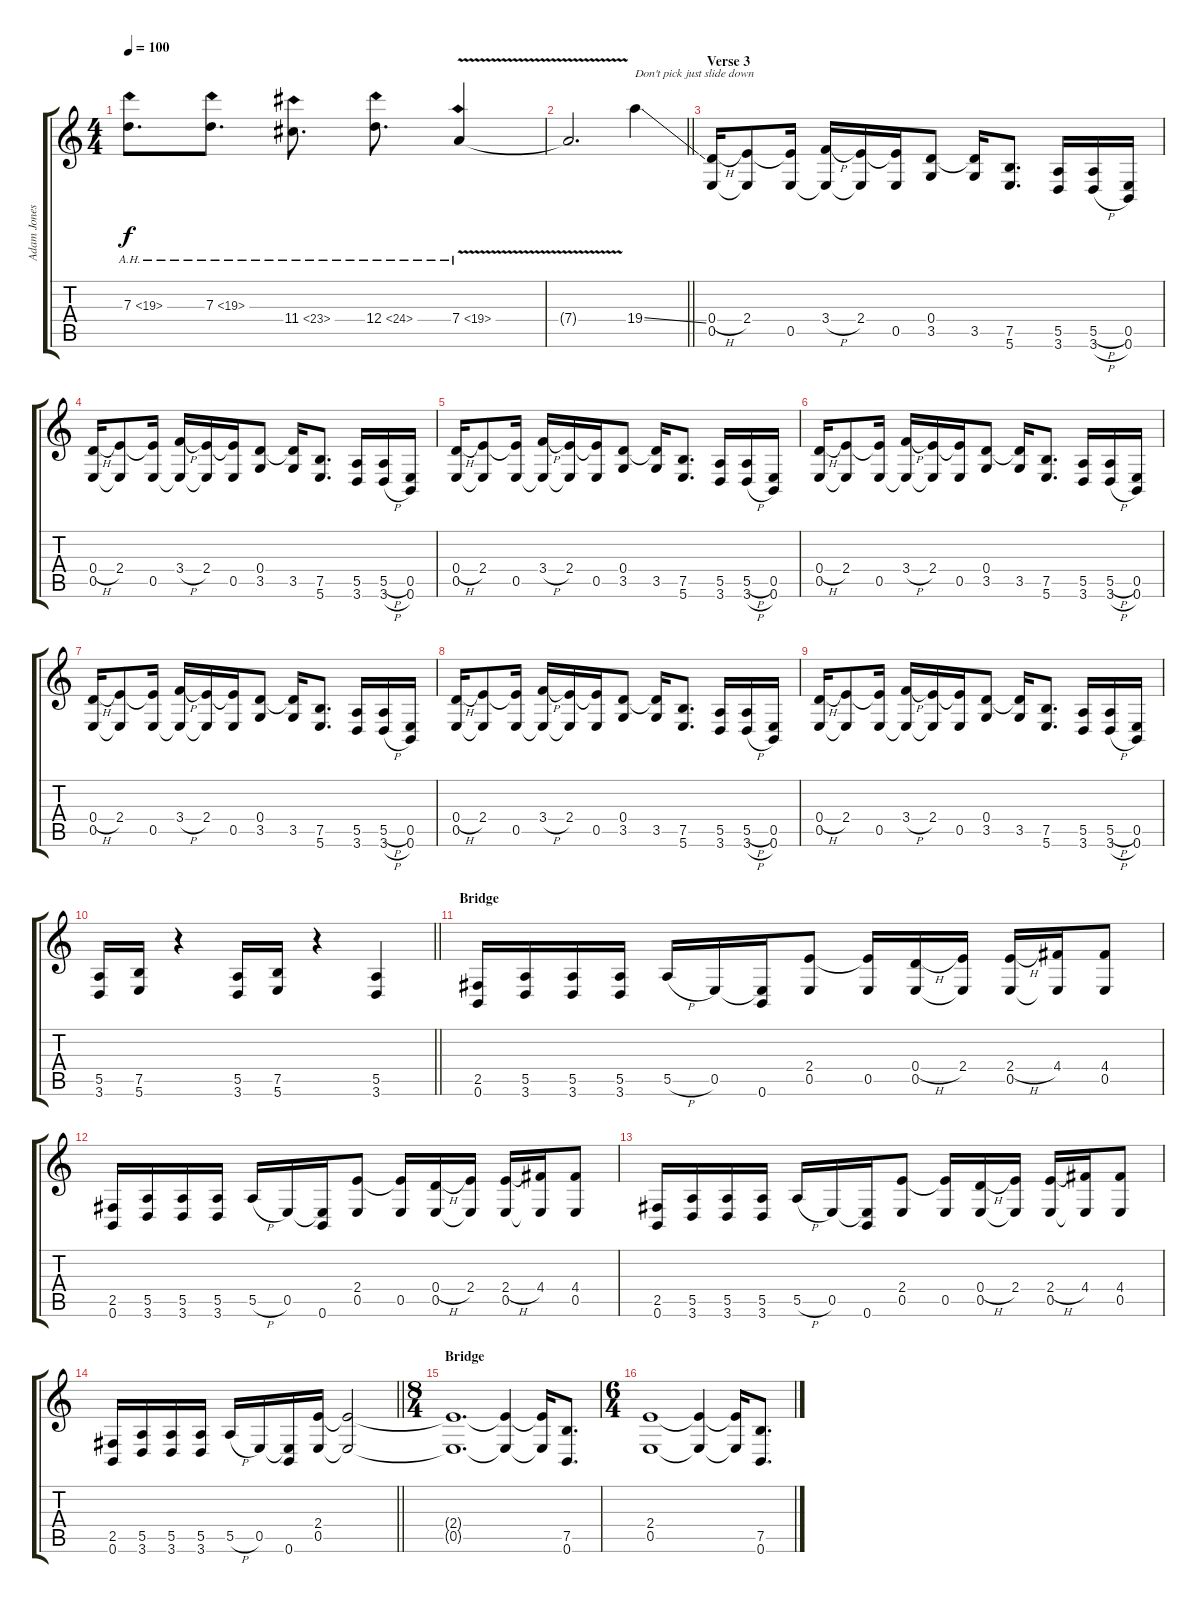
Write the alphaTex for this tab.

\track ("Adam Jones - Guitar" "Adam Jones") {instrument distortionguitar}
\staff {score tabs}
\tuning (E4 B3 G3 D3 E2 B1) {hide}
\ts (4 4)
\tempo 100
\clef g2
\ks c
7.3{ah 12}.8{d dy f} 7.3{ah 12}.8{d} 11.4{ah 12}.8{d} 12.4{ah 12}.8{d} 7.4{ah 12 v}.4 |
\barLineRight lightlight
7.4{t}.2{d} 19.4{ss}.4{txt "Don't pick just slide down"} |
\section ("" "Verse 3")
(0.4{h} 0.5).16 (2.4 0.5{t}).8 (2.4{t} 0.5).16 (3.4{h} 0.5{t}).16 (2.4 0.5{t}).16 (2.4{t} 0.5).16 (0.4 3.5).8 (0.4{t} 3.5).16 (7.5 5.6).8{d} (5.5 3.6).16 (5.5{h} 3.6{h}).16 (0.5 0.6).16 |
(0.4{h} 0.5).16 (2.4 0.5{t}).8 (2.4{t} 0.5).16 (3.4{h} 0.5{t}).16 (2.4 0.5{t}).16 (2.4{t} 0.5).16 (0.4 3.5).8 (0.4{t} 3.5).16 (7.5 5.6).8{d} (5.5 3.6).16 (5.5{h} 3.6{h}).16 (0.5 0.6).16 |
(0.4{h} 0.5).16 (2.4 0.5{t}).8 (2.4{t} 0.5).16 (3.4{h} 0.5{t}).16 (2.4 0.5{t}).16 (2.4{t} 0.5).16 (0.4 3.5).8 (0.4{t} 3.5).16 (7.5 5.6).8{d} (5.5 3.6).16 (5.5{h} 3.6{h}).16 (0.5 0.6).16 |
(0.4{h} 0.5).16 (2.4 0.5{t}).8 (2.4{t} 0.5).16 (3.4{h} 0.5{t}).16 (2.4 0.5{t}).16 (2.4{t} 0.5).16 (0.4 3.5).8 (0.4{t} 3.5).16 (7.5 5.6).8{d} (5.5 3.6).16 (5.5{h} 3.6{h}).16 (0.5 0.6).16 |
(0.4{h} 0.5).16 (2.4 0.5{t}).8 (2.4{t} 0.5).16 (3.4{h} 0.5{t}).16 (2.4 0.5{t}).16 (2.4{t} 0.5).16 (0.4 3.5).8 (0.4{t} 3.5).16 (7.5 5.6).8{d} (5.5 3.6).16 (5.5{h} 3.6{h}).16 (0.5 0.6).16 |
(0.4{h} 0.5).16 (2.4 0.5{t}).8 (2.4{t} 0.5).16 (3.4{h} 0.5{t}).16 (2.4 0.5{t}).16 (2.4{t} 0.5).16 (0.4 3.5).8 (0.4{t} 3.5).16 (7.5 5.6).8{d} (5.5 3.6).16 (5.5{h} 3.6{h}).16 (0.5 0.6).16 |
(0.4{h} 0.5).16 (2.4 0.5{t}).8 (2.4{t} 0.5).16 (3.4{h} 0.5{t}).16 (2.4 0.5{t}).16 (2.4{t} 0.5).16 (0.4 3.5).8 (0.4{t} 3.5).16 (7.5 5.6).8{d} (5.5 3.6).16 (5.5{h} 3.6{h}).16 (0.5 0.6).16 |
\barLineRight lightlight
(5.5 3.6).16 (7.5 5.6).16 r.4 (5.5 3.6).16 (7.5 5.6).16 r.4 (5.5 3.6).4 |
\section ("" "Bridge")
(2.5 0.6).16 (5.5 3.6).16 (5.5 3.6).16 (5.5 3.6).16 5.5{h}.16 0.5.16 (0.5{t} 0.6).16 (2.4 0.5).8 (2.4{t} 0.5).16 (0.4{h} 0.5).16 (2.4 0.5{t}).16 (2.4{h} 0.5).16 (4.4 0.5{t}).16 (4.4 0.5).8 |
(2.5 0.6).16 (5.5 3.6).16 (5.5 3.6).16 (5.5 3.6).16 5.5{h}.16 0.5.16 (0.5{t} 0.6).16 (2.4 0.5).8 (2.4{t} 0.5).16 (0.4{h} 0.5).16 (2.4 0.5{t}).16 (2.4{h} 0.5).16 (4.4 0.5{t}).16 (4.4 0.5).8 |
(2.5 0.6).16 (5.5 3.6).16 (5.5 3.6).16 (5.5 3.6).16 5.5{h}.16 0.5.16 (0.5{t} 0.6).16 (2.4 0.5).8 (2.4{t} 0.5).16 (0.4{h} 0.5).16 (2.4 0.5{t}).16 (2.4{h} 0.5).16 (4.4 0.5{t}).16 (4.4 0.5).8 |
\barLineRight lightlight
(2.5 0.6).16 (5.5 3.6).16 (5.5 3.6).16 (5.5 3.6).16 5.5{h}.16 0.5.16 (0.5{t} 0.6).16 (2.4 0.5).16 (2.4{t} 0.5{t}).2 |
\ts (8 4)
\section ("" "Bridge")
(2.4{t} 0.5{t}).1{d} (2.4{t} 0.5{t}).4 (2.4{t} 0.5{t}).16 (7.5 0.6).8{d} |
\ts (6 4)
(2.4 0.5).1 (2.4{t} 0.5{t}).4 (2.4{t} 0.5{t}).16 (7.5 0.6).8{d}
